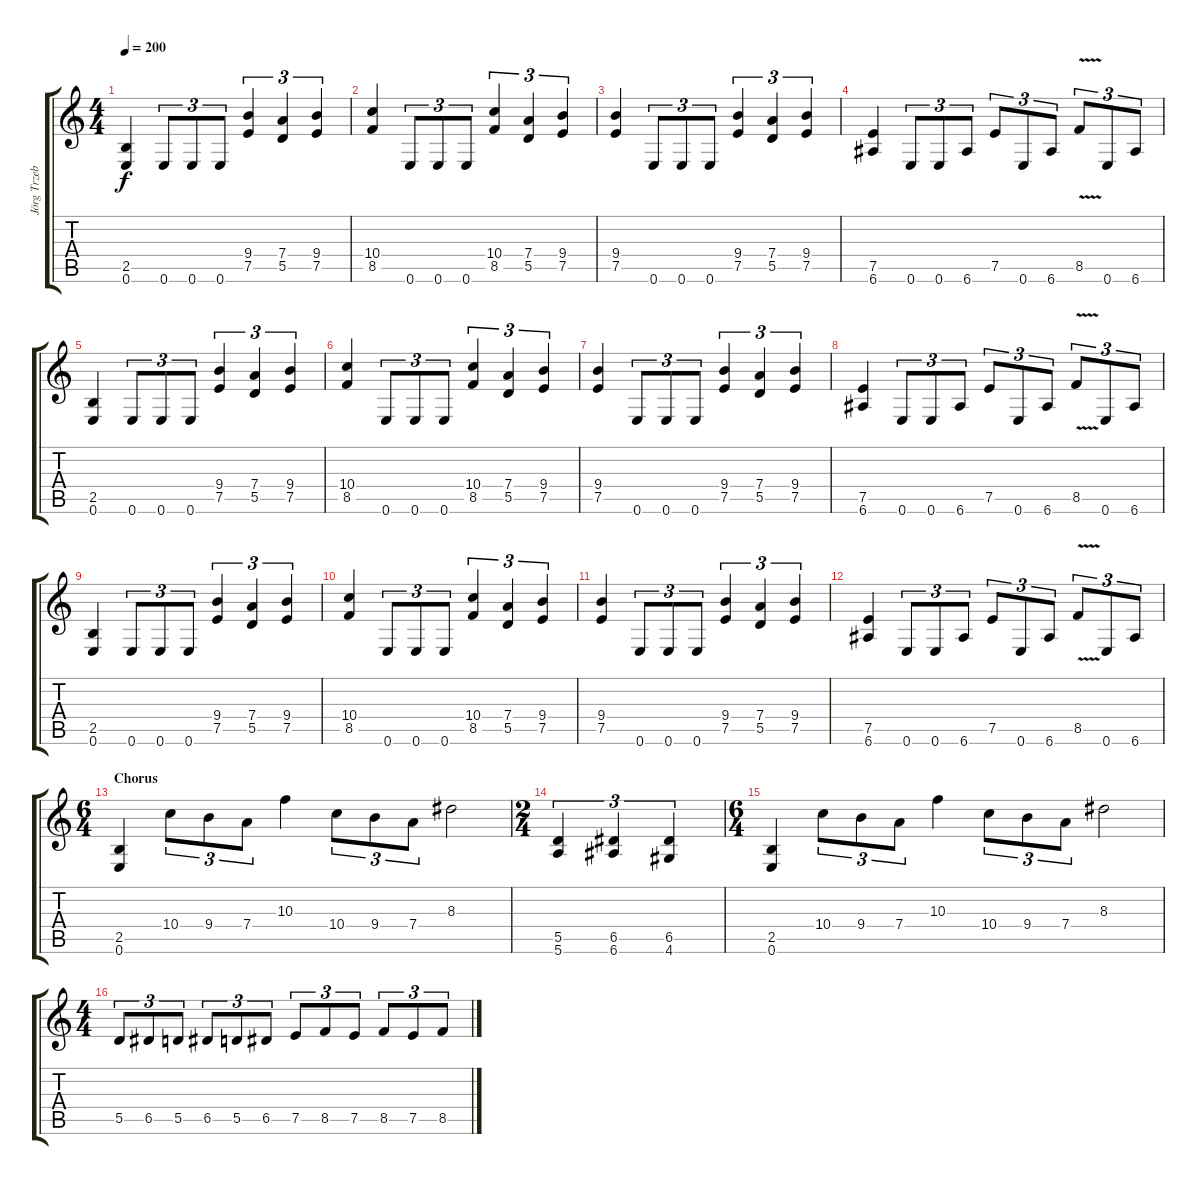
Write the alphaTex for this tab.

\track ("Jörg Trzebiatowski" "Jörg Trzeb") {instrument distortionguitar}
\staff {score tabs}
\tuning (E4 B3 G3 D3 A2 E2) {hide}
\ts (4 4)
\tempo 200
\clef g2
\ks c
(2.5 0.6).4{dy f} 0.6.8{tu (3 2)} 0.6.8{tu (3 2)} 0.6.8{tu (3 2)} (9.4 7.5).4{tu (3 2)} (7.4 5.5).4{tu (3 2)} (9.4 7.5).4{tu (3 2)} |
(10.4 8.5).4 0.6.8{tu (3 2)} 0.6.8{tu (3 2)} 0.6.8{tu (3 2)} (10.4 8.5).4{tu (3 2)} (7.4 5.5).4{tu (3 2)} (9.4 7.5).4{tu (3 2)} |
(9.4 7.5).4 0.6.8{tu (3 2)} 0.6.8{tu (3 2)} 0.6.8{tu (3 2)} (9.4 7.5).4{tu (3 2)} (7.4 5.5).4{tu (3 2)} (9.4 7.5).4{tu (3 2)} |
(7.5 6.6).4 0.6.8{tu (3 2)} 0.6.8{tu (3 2)} 6.6.8{tu (3 2)} 7.5.8{tu (3 2)} 0.6.8{tu (3 2)} 6.6.8{tu (3 2)} 8.5{v}.8{tu (3 2)} 0.6.8{tu (3 2)} 6.6.8{tu (3 2)} |
(2.5 0.6).4 0.6.8{tu (3 2)} 0.6.8{tu (3 2)} 0.6.8{tu (3 2)} (9.4 7.5).4{tu (3 2)} (7.4 5.5).4{tu (3 2)} (9.4 7.5).4{tu (3 2)} |
(10.4 8.5).4 0.6.8{tu (3 2)} 0.6.8{tu (3 2)} 0.6.8{tu (3 2)} (10.4 8.5).4{tu (3 2)} (7.4 5.5).4{tu (3 2)} (9.4 7.5).4{tu (3 2)} |
(9.4 7.5).4 0.6.8{tu (3 2)} 0.6.8{tu (3 2)} 0.6.8{tu (3 2)} (9.4 7.5).4{tu (3 2)} (7.4 5.5).4{tu (3 2)} (9.4 7.5).4{tu (3 2)} |
(7.5 6.6).4 0.6.8{tu (3 2)} 0.6.8{tu (3 2)} 6.6.8{tu (3 2)} 7.5.8{tu (3 2)} 0.6.8{tu (3 2)} 6.6.8{tu (3 2)} 8.5{v}.8{tu (3 2)} 0.6.8{tu (3 2)} 6.6.8{tu (3 2)} |
(2.5 0.6).4 0.6.8{tu (3 2)} 0.6.8{tu (3 2)} 0.6.8{tu (3 2)} (9.4 7.5).4{tu (3 2)} (7.4 5.5).4{tu (3 2)} (9.4 7.5).4{tu (3 2)} |
(10.4 8.5).4 0.6.8{tu (3 2)} 0.6.8{tu (3 2)} 0.6.8{tu (3 2)} (10.4 8.5).4{tu (3 2)} (7.4 5.5).4{tu (3 2)} (9.4 7.5).4{tu (3 2)} |
(9.4 7.5).4 0.6.8{tu (3 2)} 0.6.8{tu (3 2)} 0.6.8{tu (3 2)} (9.4 7.5).4{tu (3 2)} (7.4 5.5).4{tu (3 2)} (9.4 7.5).4{tu (3 2)} |
(7.5 6.6).4 0.6.8{tu (3 2)} 0.6.8{tu (3 2)} 6.6.8{tu (3 2)} 7.5.8{tu (3 2)} 0.6.8{tu (3 2)} 6.6.8{tu (3 2)} 8.5{v}.8{tu (3 2)} 0.6.8{tu (3 2)} 6.6.8{tu (3 2)} |
\ts (6 4)
\section ("" "Chorus")
(2.5 0.6).4 10.4.8{tu (3 2)} 9.4.8{tu (3 2)} 7.4.8{tu (3 2)} 10.3.4 10.4.8{tu (3 2)} 9.4.8{tu (3 2)} 7.4.8{tu (3 2)} 8.3.2 |
\ts (2 4)
(5.5 5.6).4{tu (3 2)} (6.5 6.6).4{tu (3 2)} (6.5 4.6).4{tu (3 2)} |
\ts (6 4)
(2.5 0.6).4 10.4.8{tu (3 2)} 9.4.8{tu (3 2)} 7.4.8{tu (3 2)} 10.3.4 10.4.8{tu (3 2)} 9.4.8{tu (3 2)} 7.4.8{tu (3 2)} 8.3.2 |
\ts (4 4)
5.5.8{tu (3 2)} 6.5.8{tu (3 2)} 5.5.8{tu (3 2)} 6.5.8{tu (3 2)} 5.5.8{tu (3 2)} 6.5.8{tu (3 2)} 7.5.8{tu (3 2)} 8.5.8{tu (3 2)} 7.5.8{tu (3 2)} 8.5.8{tu (3 2)} 7.5.8{tu (3 2)} 8.5.8{tu (3 2)}
